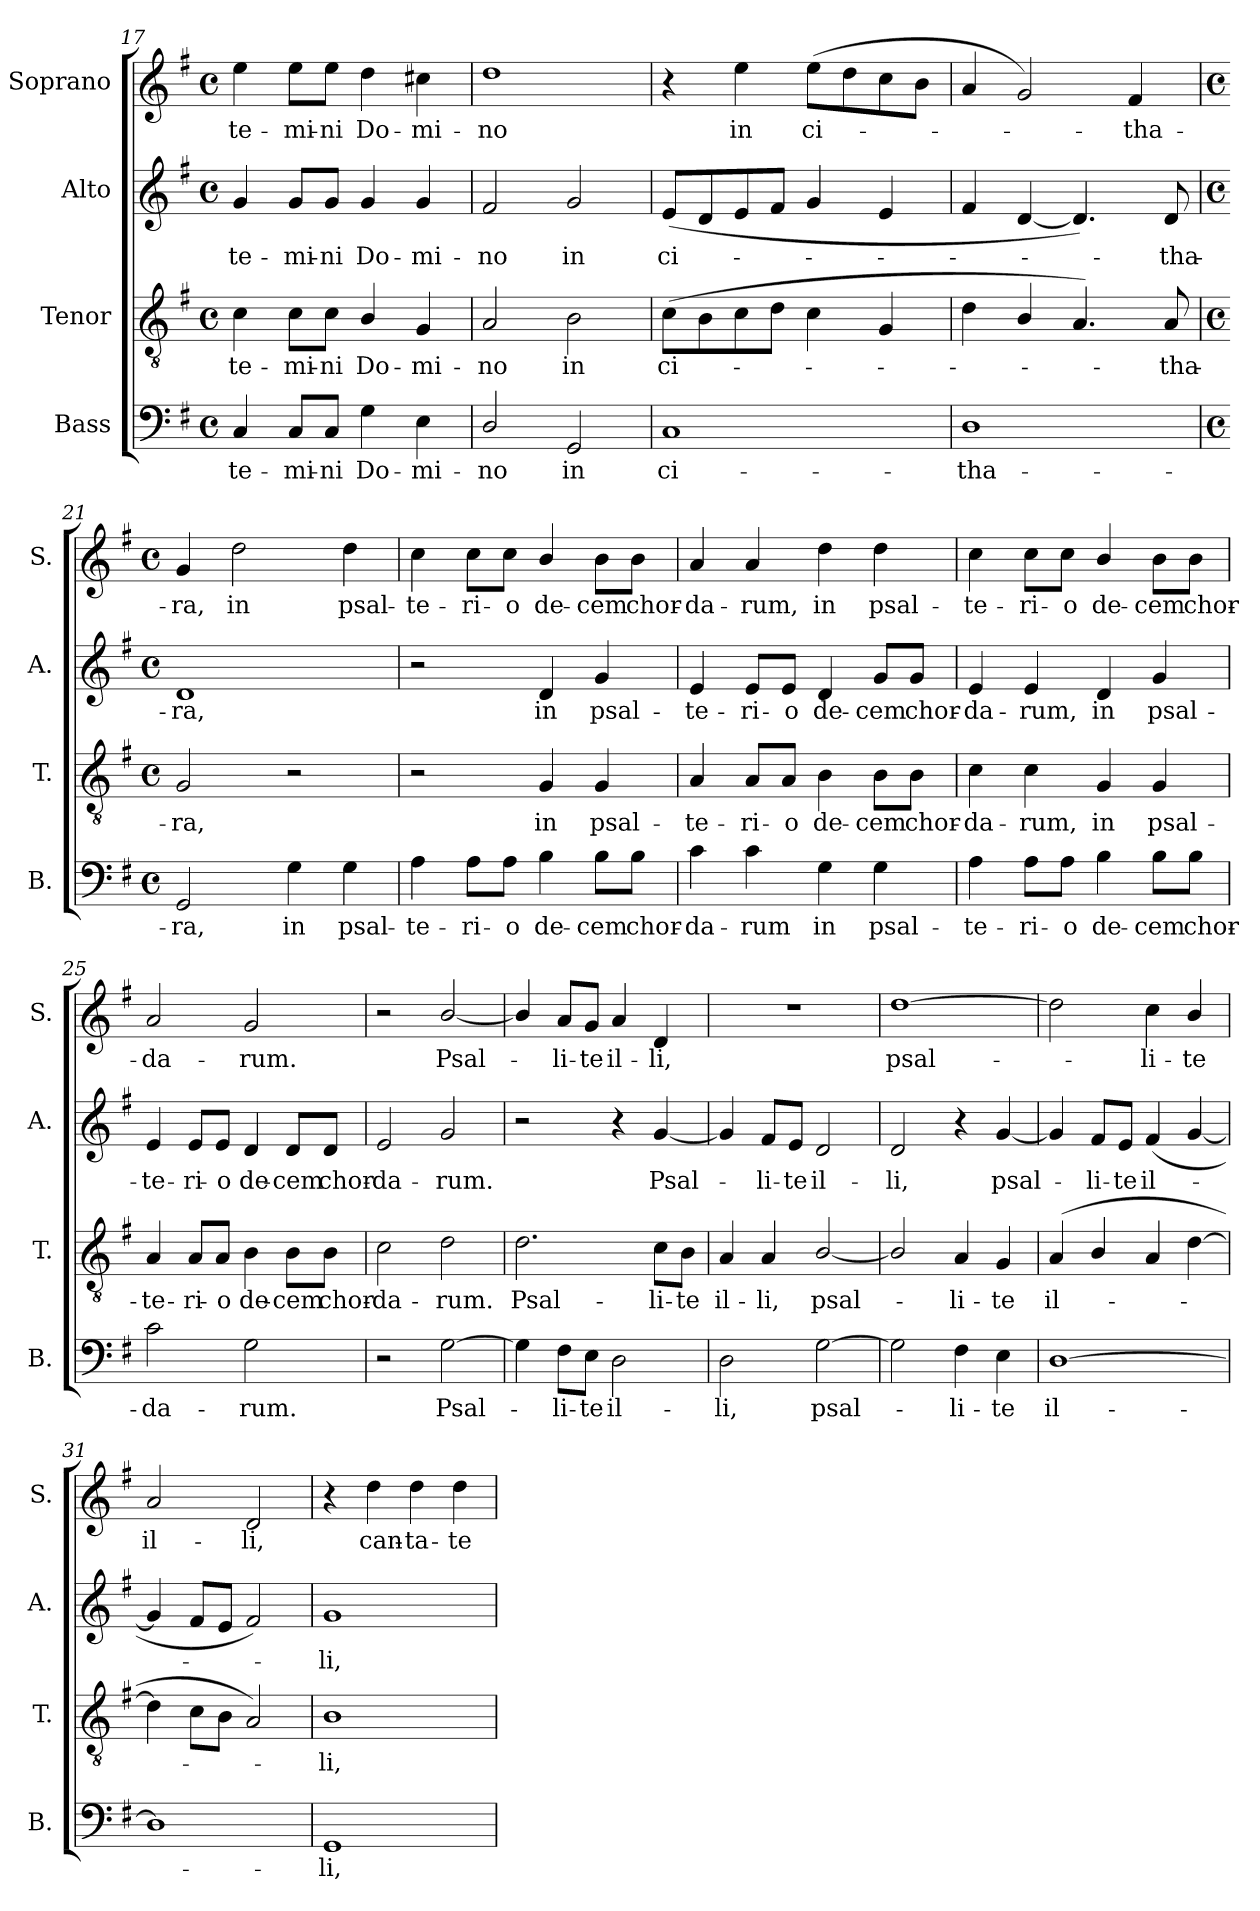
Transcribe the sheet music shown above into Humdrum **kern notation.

**kern	**text	**kern	**text	**kern	**text	**kern	**text
*part4	*part4	*part3	*part3	*part2	*part2	*part1	*part1
*staff4	*staff4	*staff3	*staff3	*staff2	*staff2	*staff1	*staff1
*I"Bass	*	*I"Tenor	*	*I"Alto	*	*I"Soprano	*
*I'B.	*	*I'T.	*	*I'A.	*	*I'S.	*
*clefF4	*	*clefGv2	*	*clefG2	*	*clefG2	*
*k[f#]	*	*k[f#]	*	*k[f#]	*	*k[f#]	*
*G:	*	*G:	*	*G:	*	*G:	*
*M4/4	*	*M4/4	*	*M4/4	*	*M4/4	*
*met(c)	*	*met(c)	*	*met(c)	*	*met(c)	*
=17	=17	=17	=17	=17	=17	=17	=17
!	!LO:LY:b	!	!LO:LY:b	!	!LO:LY:b	!	!LO:LY:b
4C/	-te-	4c\	-te-	4g/	-te-	4ee\	-te-
!	!LO:LY:b	!	!LO:LY:b	!	!LO:LY:b	!	!LO:LY:b
8C/L	-mi-	8c\L	-mi-	8g/L	-mi-	8ee\L	-mi-
!	!LO:LY:b	!	!LO:LY:b	!	!LO:LY:b	!	!LO:LY:b
8C/J	-ni	8c\J	-ni	8g/J	-ni	8ee\J	-ni
!	!LO:LY:b	!	!LO:LY:b	!	!LO:LY:b	!	!LO:LY:b
4G\	Do-	4B/	Do-	4g/	Do-	4dd\	Do-
!	!LO:LY:b	!	!LO:LY:b	!	!LO:LY:b	!	!LO:LY:b
4E\	-mi-	4G/	-mi-	4g/	-mi-	4cc#X\	-mi-
=18	=18	=18	=18	=18	=18	=18	=18
!	!LO:LY:b	!	!LO:LY:b	!	!LO:LY:b	!	!LO:LY:b
2D/	-no	2A/	-no	2f#/	-no	1dd	-no
!	!LO:LY:b	!	!LO:LY:b	!	!LO:LY:b	!	!
2GG/	in	2B\	in	2g/	in	.	.
=19	=19	=19	=19	=19	=19	=19	=19
!	!LO:LY:b	!	!LO:LY:b	!	!LO:LY:b	!	!
1C	ci-	(>8c\L	ci-	(8e/L	ci-	4r	.
.	.	8B\	.	8d/	.	.	.
!	!	!	!	!	!	!	!LO:LY:b
.	.	8c\	.	8e/	.	4ee\	in
.	.	8d\J	.	8f#/J	.	.	.
!	!	!	!	!	!	!	!LO:LY:b
.	.	4c\	.	4g/	.	(>8ee\L	ci-
.	.	.	.	.	.	8dd\	.
.	.	4G/	.	4e/	.	8cc\	.
.	.	.	.	.	.	8b\J	.
=20	=20	=20	=20	=20	=20	=20	=20
!	!LO:LY:b	!	!	!	!	!	!
1D	-tha-	4d\	.	4f#/	.	4a/	.
.	.	4B/	.	[4d/	.	2g/)	.
.	.	4.A/)	.	4.d/])	.	.	.
!	!	!	!	!	!	!	!LO:LY:b
.	.	.	.	.	.	4f#/	tha-
!	!	!	!LO:LY:b	!	!LO:LY:b	!	!
.	.	8A/	tha-	8d/	tha-	.	.
!!LO:PB:g=z
=21	=21	=21	=21	=21	=21	=21	=21
*M4/4	*	*M4/4	*	*M4/4	*	*M4/4	*
*met(c)	*	*met(c)	*	*met(c)	*	*met(c)	*
!	!LO:LY:b	!	!LO:LY:b	!	!LO:LY:b	!	!LO:LY:b
2GG/	-ra,	2G/	-ra,	1d	-ra,	4g/	-ra,
!	!	!	!	!	!	!	!LO:LY:b
.	.	.	.	.	.	2dd\	in
!	!LO:LY:b	!	!	!	!	!	!
4G\	in	2r	.	.	.	.	.
!	!LO:LY:b	!	!	!	!	!	!LO:LY:b
4G\	psal-	.	.	.	.	4dd\	psal-
=22	=22	=22	=22	=22	=22	=22	=22
!	!LO:LY:b	!	!	!	!	!	!LO:LY:b
4A\	-te-	2r	.	2r	.	4cc\	-te-
!	!LO:LY:b	!	!	!	!	!	!LO:LY:b
8A\L	-ri-	.	.	.	.	8cc\L	-ri-
!	!LO:LY:b	!	!	!	!	!	!LO:LY:b
8A\J	-o	.	.	.	.	8cc\J	-o
!	!LO:LY:b	!	!LO:LY:b	!	!LO:LY:b	!	!LO:LY:b
4B\	de-	4G/	in	4d/	in	4b/	de-
!	!LO:LY:b	!	!LO:LY:b	!	!LO:LY:b	!	!LO:LY:b
8B\L	-cem	4G/	psal-	4g/	psal-	8b\L	-cem
!	!LO:LY:b	!	!	!	!	!	!LO:LY:b
8B\J	chor-	.	.	.	.	8b\J	chor-
=23	=23	=23	=23	=23	=23	=23	=23
!	!LO:LY:b	!	!LO:LY:b	!	!LO:LY:b	!	!LO:LY:b
4c\	-da-	4A/	-te-	4e/	-te-	4a/	-da-
!	!LO:LY:b	!	!LO:LY:b	!	!LO:LY:b	!	!LO:LY:b
4c\	-rum	8A/L	-ri-	8e/L	-ri-	4a/	-rum,
!	!	!	!LO:LY:b	!	!LO:LY:b	!	!
.	.	8A/J	-o	8e/J	-o	.	.
!	!LO:LY:b	!	!LO:LY:b	!	!LO:LY:b	!	!LO:LY:b
4G\	in	4B\	de-	4d/	de-	4dd\	in
!	!LO:LY:b	!	!LO:LY:b	!	!LO:LY:b	!	!LO:LY:b
4G\	psal-	8B\L	-cem	8g/L	-cem	4dd\	psal-
!	!	!	!LO:LY:b	!	!LO:LY:b	!	!
.	.	8B\J	chor-	8g/J	chor-	.	.
=24	=24	=24	=24	=24	=24	=24	=24
!	!LO:LY:b	!	!LO:LY:b	!	!LO:LY:b	!	!LO:LY:b
4A\	-te-	4c\	-da-	4e/	-da-	4cc\	-te-
!	!LO:LY:b	!	!LO:LY:b	!	!LO:LY:b	!	!LO:LY:b
8A\L	-ri-	4c\	-rum,	4e/	-rum,	8cc\L	-ri-
!	!LO:LY:b	!	!	!	!	!	!LO:LY:b
8A\J	-o	.	.	.	.	8cc\J	-o
!	!LO:LY:b	!	!LO:LY:b	!	!LO:LY:b	!	!LO:LY:b
4B\	de-	4G/	in	4d/	in	4b/	de-
!	!LO:LY:b	!	!LO:LY:b	!	!LO:LY:b	!	!LO:LY:b
8B\L	-cem	4G/	psal-	4g/	psal-	8b\L	-cem
!	!LO:LY:b	!	!	!	!	!	!LO:LY:b
8B\J	chor-	.	.	.	.	8b\J	chor-
!!LO:LB:g=z
=25	=25	=25	=25	=25	=25	=25	=25
!	!LO:LY:b	!	!LO:LY:b	!	!LO:LY:b	!	!LO:LY:b
2c\	-da-	4A/	-te-	4e/	-te-	2a/	-da-
!	!	!	!LO:LY:b	!	!LO:LY:b	!	!
.	.	8A/L	-ri-	8e/L	-ri-	.	.
!	!	!	!LO:LY:b	!	!LO:LY:b	!	!
.	.	8A/J	-o	8e/J	-o	.	.
!	!LO:LY:b	!	!LO:LY:b	!	!LO:LY:b	!	!LO:LY:b
2G\	-rum.	4B\	de-	4d/	de-	2g/	-rum.
!	!	!	!LO:LY:b	!	!LO:LY:b	!	!
.	.	8B\L	-cem	8d/L	-cem	.	.
!	!	!	!LO:LY:b	!	!LO:LY:b	!	!
.	.	8B\J	chor-	8d/J	chor-	.	.
=26	=26	=26	=26	=26	=26	=26	=26
!	!	!	!LO:LY:b	!	!LO:LY:b	!	!
2r	.	2c\	-da-	2e/	-da-	2r	.
!	!LO:LY:b	!	!LO:LY:b	!	!LO:LY:b	!	!LO:LY:b
[2G\	Psal-	2d\	-rum.	2g/	-rum.	[2b/	Psal-
=27	=27	=27	=27	=27	=27	=27	=27
!	!	!	!LO:LY:b	!	!	!	!
4G\]	.	2.d\	Psal-	2r	.	4b/]	.
!	!LO:LY:b	!	!	!	!	!	!LO:LY:b
8F#\L	-li-	.	.	.	.	8a/L	li-
!	!LO:LY:b	!	!	!	!	!	!LO:LY:b
8E\J	-te	.	.	.	.	8g/J	-te
!	!LO:LY:b	!	!	!	!	!	!LO:LY:b
2D\	il-	.	.	4r	.	4a/	il-
!	!	!	!LO:LY:b	!	!LO:LY:b	!	!LO:LY:b
.	.	8c\L	-li-	[4g/	Psal-	4d/	-li,
!	!	!	!LO:LY:b	!	!	!	!
.	.	8B\J	-te	.	.	.	.
=28	=28	=28	=28	=28	=28	=28	=28
!	!LO:LY:b	!	!LO:LY:b	!	!	!	!
2D\	-li,	4A/	il-	4g/]	.	1r	.
!	!	!	!LO:LY:b	!	!LO:LY:b	!	!
.	.	4A/	-li,	8f#/L	li-	.	.
!	!	!	!	!	!LO:LY:b	!	!
.	.	.	.	8e/J	-te	.	.
!	!LO:LY:b	!	!LO:LY:b	!	!LO:LY:b	!	!
[2G\	psal-	[2B/	psal-	2d/	il-	.	.
=29	=29	=29	=29	=29	=29	=29	=29
!	!	!	!	!	!LO:LY:b	!	!LO:LY:b
2G\]	.	2B/]	.	2d/	-li,	[1dd	psal-
!	!LO:LY:b	!	!LO:LY:b	!	!	!	!
4F#\	li-	4A/	-li-	4r	.	.	.
!	!LO:LY:b	!	!LO:LY:b	!	!LO:LY:b	!	!
4E\	-te	4G/	-te	[4g/	psal-	.	.
=30	=30	=30	=30	=30	=30	=30	=30
!	!LO:LY:b	!	!LO:LY:b	!	!	!	!
[1D	il-	(4A/	il-	4g/]	.	2dd\]	.
!	!	!	!	!	!LO:LY:b	!	!
.	.	4B/	.	8f#/L	li-	.	.
!	!	!	!	!	!LO:LY:b	!	!
.	.	.	.	8e/J	-te	.	.
!	!	!	!	!	!LO:LY:b	!	!LO:LY:b
.	.	4A/	.	(4f#/	il-	4cc\	li-
!	!	!	!	!	!	!	!LO:LY:b
.	.	[4d\	.	[4g/	.	4b/	-te
!!LO:LB:g=z
=31	=31	=31	=31	=31	=31	=31	=31
!	!	!	!	!	!	!	!LO:LY:b
1D]	.	4d\]	.	4g/]	.	2a/	il-
.	.	8c\L	.	8f#/L	.	.	.
.	.	8B\J	.	8e/J	.	.	.
!	!	!	!	!	!	!	!LO:LY:b
.	.	2A/)	.	2f#/)	.	2d/	-li,
=32	=32	=32	=32	=32	=32	=32	=32
!	!LO:LY:b	!	!LO:LY:b	!	!LO:LY:b	!	!
1GG	li,	1B	li,	1g	li,	4r	.
!	!	!	!	!	!	!	!LO:LY:b
.	.	.	.	.	.	4dd\	can-
!	!	!	!	!	!	!	!LO:LY:b
.	.	.	.	.	.	4dd\	-ta-
!	!	!	!	!	!	!	!LO:LY:b
.	.	.	.	.	.	4dd\	-te
=	=	=	=	=	=	=	=
*-	*-	*-	*-	*-	*-	*-	*-
